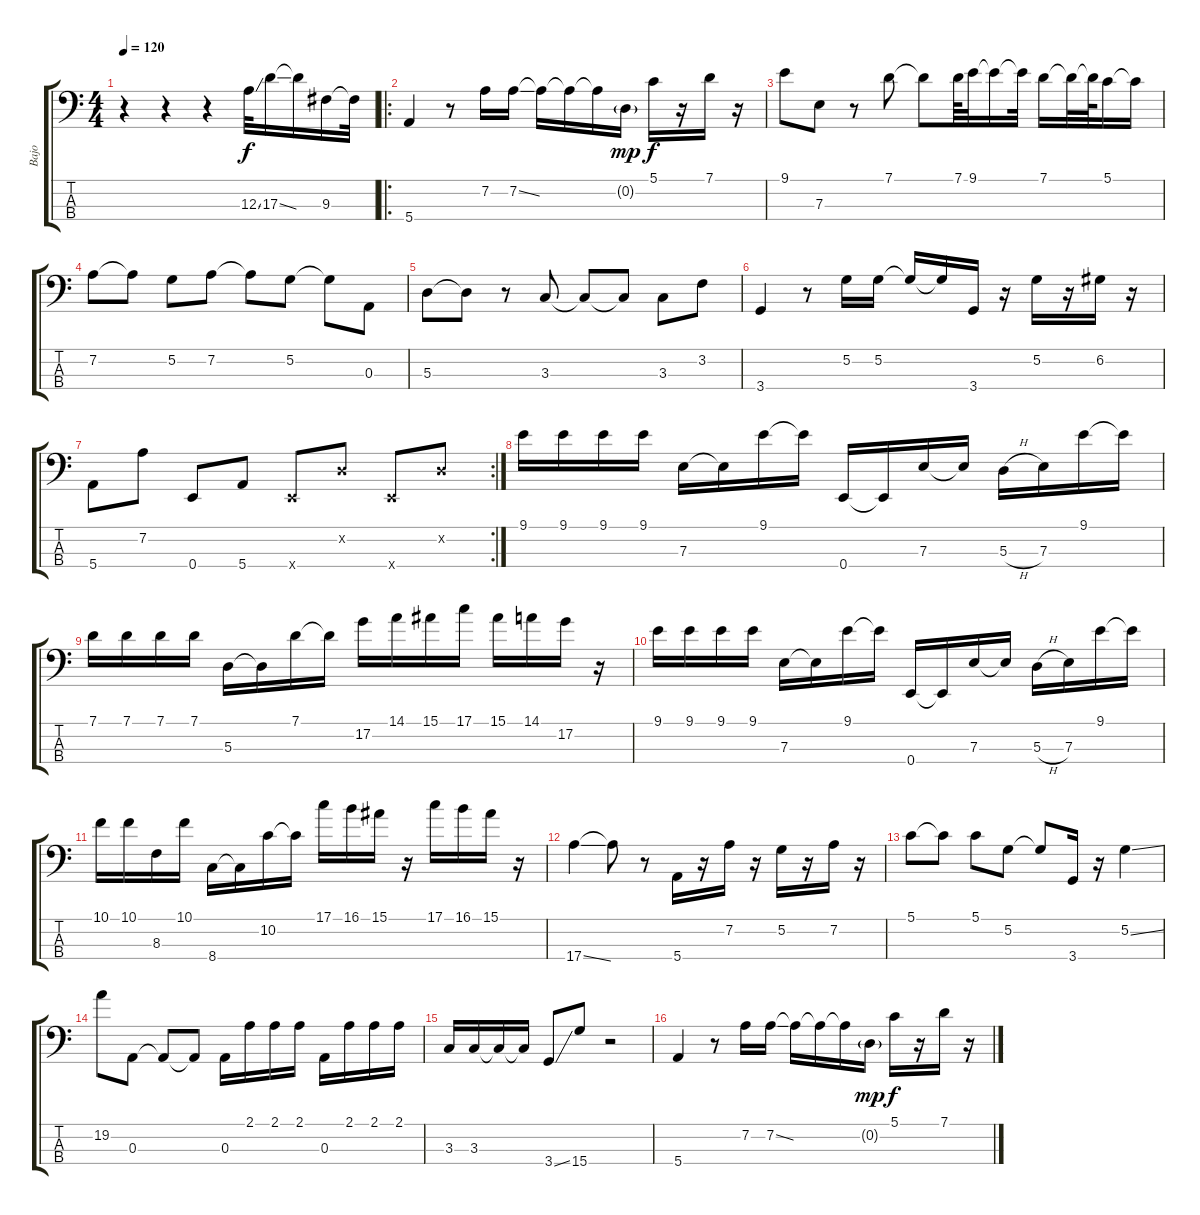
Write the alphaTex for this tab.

\track ("Bajo" "Bajo") {instrument slapbass2}
\staff {score tabs}
\tuning (G2 D2 A1 E1) {hide}
\ts (4 4)
\tempo 120
\clef f4
\ks c
r.4{dy f instrument slapbass2} r.4 r.4 12.3{ss}.32 17.3{ss}.16 17.3{t}.16 9.3.16 9.3{t}.32 |
\ro
5.4.4 r.8 7.2.16 7.2{ss}.16 7.2{t}.16 7.2{t}.16 7.2{t}.16 0.2{g}.16{dy mp} 5.1.16{dy f} r.16 7.1.16 r.16 |
9.1.8 7.3.8 r.8 7.1.8 7.1{t}.8 7.1.64 9.1.32 9.1{t}.16 9.1{t}.32 7.1.16 7.1{t}.32 7.1{t}.64 5.1.16 5.1{t}.16 |
7.2.8 7.2{t}.8 5.2.8 7.2.8 7.2{t}.8 5.2.8 5.2{t}.8 0.3.8 |
5.3.8 5.3{t}.8 r.8 3.3.8 3.3{t}.8 3.3{t}.8 3.3.8 3.2.8 |
3.4.4 r.8 5.2.16 5.2.16 5.2{t}.16 5.2{t}.16 3.4.16 r.16 5.2.16 r.16 6.2.16 r.16 |
\rc 2
5.4.8 7.2.8 0.4.8 5.4.8 0.4{x}.8 0.2{x}.8 0.4{x}.8 0.2{x}.8 |
9.1.16{instrument electricbassfinger} 9.1.16 9.1.16 9.1.16 7.3.16 7.3{t}.16 9.1.16 9.1{t}.16 0.4.16 0.4{t}.16 7.3.16 7.3{t}.16 5.3{h}.16 7.3.16 9.1.16 9.1{t}.16 |
7.1.16{instrument electricbassfinger} 7.1.16 7.1.16 7.1.16 5.3.16 5.3{t}.16 7.1.16 7.1{t}.16 17.2.16 14.1.16 15.1.16 17.1.16 15.1.16 14.1.16 17.2.16 r.16 |
9.1.16{instrument electricbassfinger} 9.1.16 9.1.16 9.1.16 7.3.16 7.3{t}.16 9.1.16 9.1{t}.16 0.4.16 0.4{t}.16 7.3.16 7.3{t}.16 5.3{h}.16 7.3.16 9.1.16 9.1{t}.16 |
10.1.16 10.1.16 8.3.16 10.1.16 8.4.16 8.4{t}.16 10.2.16 10.2{t}.16 17.1.16 16.1.16 15.1.16 r.16 17.1.16 16.1.16 15.1.16 r.16 |
17.4{ss}.4 17.4{t}.8 r.8 5.4.16{instrument slapbass2} r.16 7.2.16 r.16 5.2.16 r.16 7.2.16 r.16 |
5.1.8{instrument electricbassfinger} 5.1{t}.8 5.1.8 5.2.8 5.2{t}.8 3.4.16{instrument slapbass2} r.16 5.2{ss}.4 |
19.2.8 0.3.8 0.3{t}.8 0.3{t}.8 0.3.16{instrument electricbassfinger} 2.1.16 2.1.16 2.1.16 0.3.16 2.1.16 2.1.16 2.1.16 |
3.3.16 3.3.16 3.3{t}.16 3.3{t}.16 3.4{ss}.8{instrument slapbass2} 15.4.8 r.2 |
5.4.4 r.8 7.2.16 7.2{ss}.16 7.2{t}.16 7.2{t}.16 7.2{t}.16 0.2{g}.16{dy mp} 5.1.16{dy f} r.16 7.1.16 r.16
